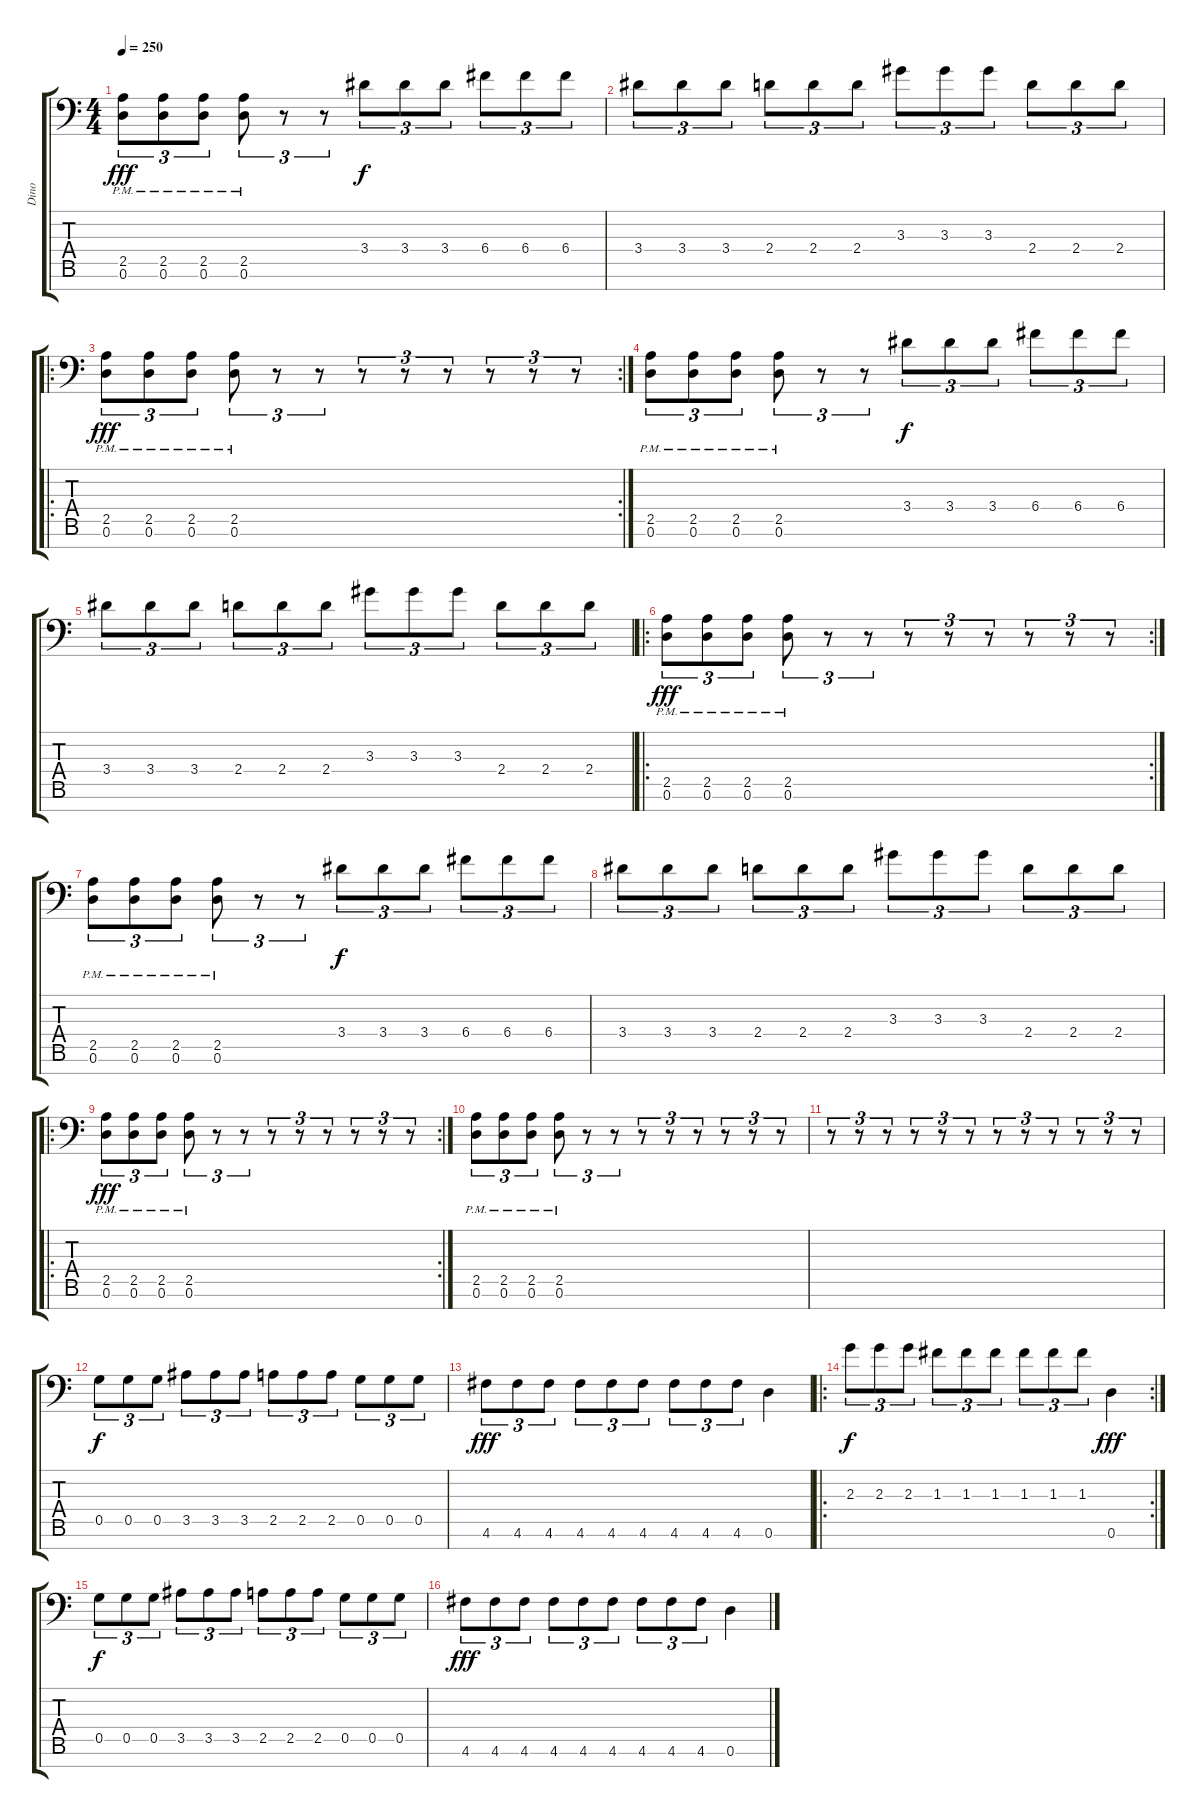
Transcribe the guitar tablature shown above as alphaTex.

\track ("Dino" "Dino") {instrument distortionguitar}
\staff {score tabs}
\tuning (D4 A3 F3 C3 G2 D2 A1) {hide}
\ts (4 4)
\tempo 250
\clef f4
\ks c
(2.5 0.6{pm}).8{tu (3 2) dy fff} (2.5 0.6{pm}).8{tu (3 2)} (2.5 0.6{pm}).8{tu (3 2)} (2.5 0.6{pm}).8{tu (3 2)} r.8{tu (3 2)} r.8{tu (3 2)} 3.4.8{tu (3 2) dy f} 3.4.8{tu (3 2)} 3.4.8{tu (3 2)} 6.4.8{tu (3 2)} 6.4.8{tu (3 2)} 6.4.8{tu (3 2)} |
3.4.8{tu (3 2)} 3.4.8{tu (3 2)} 3.4.8{tu (3 2)} 2.4.8{tu (3 2)} 2.4.8{tu (3 2)} 2.4.8{tu (3 2)} 3.3.8{tu (3 2)} 3.3.8{tu (3 2)} 3.3.8{tu (3 2)} 2.4.8{tu (3 2)} 2.4.8{tu (3 2)} 2.4.8{tu (3 2)} |
\ro
\rc 2
(2.5 0.6{pm}).8{tu (3 2) dy fff} (2.5 0.6{pm}).8{tu (3 2)} (2.5 0.6{pm}).8{tu (3 2)} (2.5 0.6{pm}).8{tu (3 2)} r.8{tu (3 2)} r.8{tu (3 2)} r.8{tu (3 2)} r.8{tu (3 2)} r.8{tu (3 2)} r.8{tu (3 2)} r.8{tu (3 2)} r.8{tu (3 2)} |
(2.5 0.6{pm}).8{tu (3 2)} (2.5 0.6{pm}).8{tu (3 2)} (2.5 0.6{pm}).8{tu (3 2)} (2.5 0.6{pm}).8{tu (3 2)} r.8{tu (3 2)} r.8{tu (3 2)} 3.4.8{tu (3 2) dy f} 3.4.8{tu (3 2)} 3.4.8{tu (3 2)} 6.4.8{tu (3 2)} 6.4.8{tu (3 2)} 6.4.8{tu (3 2)} |
3.4.8{tu (3 2)} 3.4.8{tu (3 2)} 3.4.8{tu (3 2)} 2.4.8{tu (3 2)} 2.4.8{tu (3 2)} 2.4.8{tu (3 2)} 3.3.8{tu (3 2)} 3.3.8{tu (3 2)} 3.3.8{tu (3 2)} 2.4.8{tu (3 2)} 2.4.8{tu (3 2)} 2.4.8{tu (3 2)} |
\ro
\rc 2
(2.5 0.6{pm}).8{tu (3 2) dy fff} (2.5 0.6{pm}).8{tu (3 2)} (2.5 0.6{pm}).8{tu (3 2)} (2.5 0.6{pm}).8{tu (3 2)} r.8{tu (3 2)} r.8{tu (3 2)} r.8{tu (3 2)} r.8{tu (3 2)} r.8{tu (3 2)} r.8{tu (3 2)} r.8{tu (3 2)} r.8{tu (3 2)} |
(2.5 0.6{pm}).8{tu (3 2)} (2.5 0.6{pm}).8{tu (3 2)} (2.5 0.6{pm}).8{tu (3 2)} (2.5 0.6{pm}).8{tu (3 2)} r.8{tu (3 2)} r.8{tu (3 2)} 3.4.8{tu (3 2) dy f} 3.4.8{tu (3 2)} 3.4.8{tu (3 2)} 6.4.8{tu (3 2)} 6.4.8{tu (3 2)} 6.4.8{tu (3 2)} |
3.4.8{tu (3 2)} 3.4.8{tu (3 2)} 3.4.8{tu (3 2)} 2.4.8{tu (3 2)} 2.4.8{tu (3 2)} 2.4.8{tu (3 2)} 3.3.8{tu (3 2)} 3.3.8{tu (3 2)} 3.3.8{tu (3 2)} 2.4.8{tu (3 2)} 2.4.8{tu (3 2)} 2.4.8{tu (3 2)} |
\ro
\rc 2
(2.5 0.6{pm}).8{tu (3 2) dy fff} (2.5 0.6{pm}).8{tu (3 2)} (2.5 0.6{pm}).8{tu (3 2)} (2.5 0.6{pm}).8{tu (3 2)} r.8{tu (3 2)} r.8{tu (3 2)} r.8{tu (3 2)} r.8{tu (3 2)} r.8{tu (3 2)} r.8{tu (3 2)} r.8{tu (3 2)} r.8{tu (3 2)} |
(2.5 0.6{pm}).8{tu (3 2)} (2.5 0.6{pm}).8{tu (3 2)} (2.5 0.6{pm}).8{tu (3 2)} (2.5 0.6{pm}).8{tu (3 2)} r.8{tu (3 2)} r.8{tu (3 2)} r.8{tu (3 2)} r.8{tu (3 2)} r.8{tu (3 2)} r.8{tu (3 2)} r.8{tu (3 2)} r.8{tu (3 2)} |
r.8{tu (3 2)} r.8{tu (3 2)} r.8{tu (3 2)} r.8{tu (3 2)} r.8{tu (3 2)} r.8{tu (3 2)} r.8{tu (3 2)} r.8{tu (3 2)} r.8{tu (3 2)} r.8{tu (3 2)} r.8{tu (3 2)} r.8{tu (3 2)} |
0.5.8{tu (3 2) dy f} 0.5.8{tu (3 2)} 0.5.8{tu (3 2)} 3.5.8{tu (3 2)} 3.5.8{tu (3 2)} 3.5.8{tu (3 2)} 2.5.8{tu (3 2)} 2.5.8{tu (3 2)} 2.5.8{tu (3 2)} 0.5.8{tu (3 2)} 0.5.8{tu (3 2)} 0.5.8{tu (3 2)} |
4.6.8{tu (3 2) dy fff} 4.6.8{tu (3 2)} 4.6.8{tu (3 2)} 4.6.8{tu (3 2)} 4.6.8{tu (3 2)} 4.6.8{tu (3 2)} 4.6.8{tu (3 2)} 4.6.8{tu (3 2)} 4.6.8{tu (3 2)} 0.6.4 |
\ro
\rc 2
2.3.8{tu (3 2) dy f} 2.3.8{tu (3 2)} 2.3.8{tu (3 2)} 1.3.8{tu (3 2)} 1.3.8{tu (3 2)} 1.3.8{tu (3 2)} 1.3.8{tu (3 2)} 1.3.8{tu (3 2)} 1.3.8{tu (3 2)} 0.6.4{dy fff} |
0.5.8{tu (3 2) dy f} 0.5.8{tu (3 2)} 0.5.8{tu (3 2)} 3.5.8{tu (3 2)} 3.5.8{tu (3 2)} 3.5.8{tu (3 2)} 2.5.8{tu (3 2)} 2.5.8{tu (3 2)} 2.5.8{tu (3 2)} 0.5.8{tu (3 2)} 0.5.8{tu (3 2)} 0.5.8{tu (3 2)} |
4.6.8{tu (3 2) dy fff} 4.6.8{tu (3 2)} 4.6.8{tu (3 2)} 4.6.8{tu (3 2)} 4.6.8{tu (3 2)} 4.6.8{tu (3 2)} 4.6.8{tu (3 2)} 4.6.8{tu (3 2)} 4.6.8{tu (3 2)} 0.6.4
